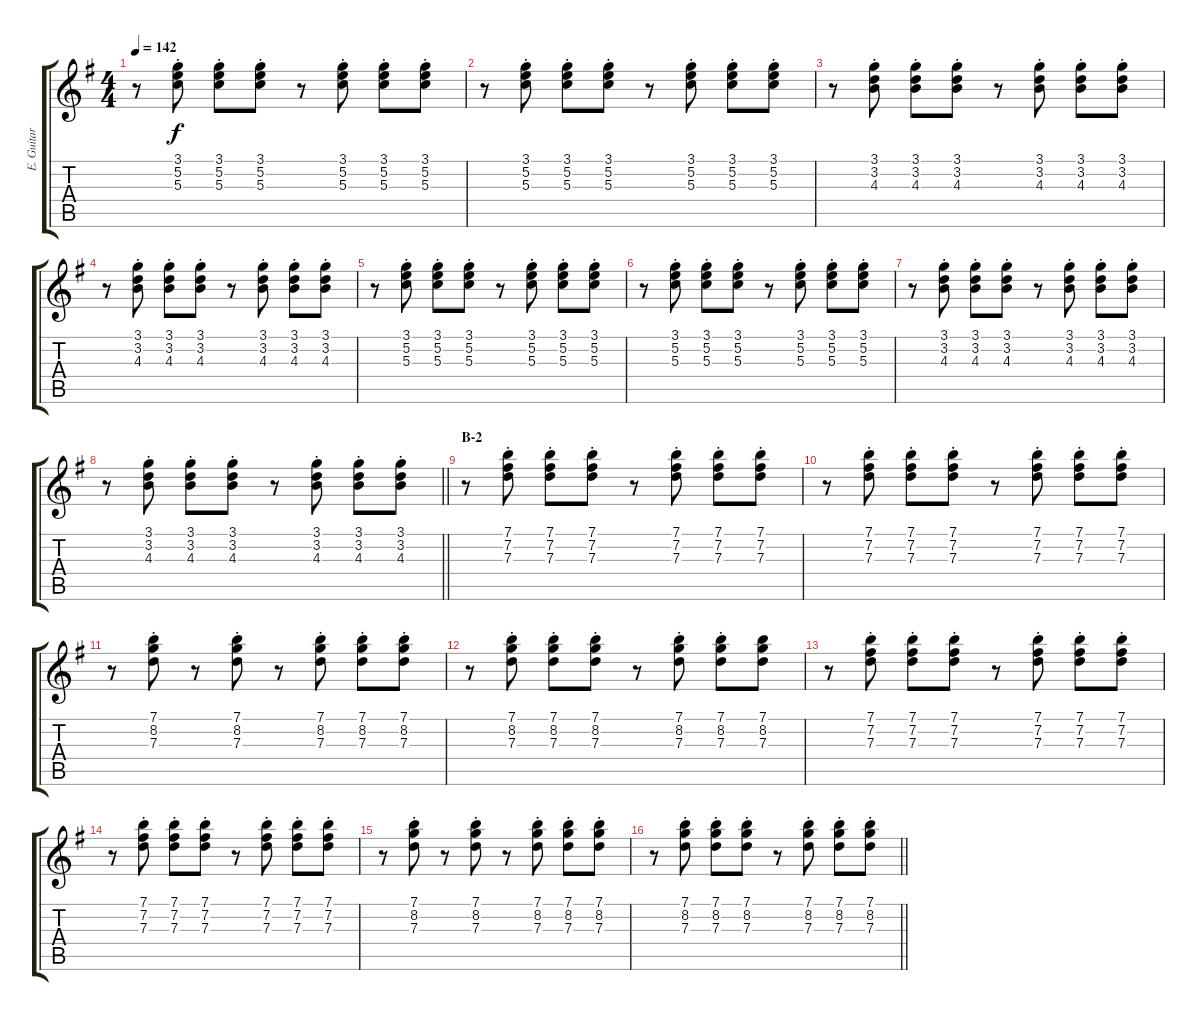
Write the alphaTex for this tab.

\track ("E. Guitar I" "E. Guitar ") {instrument electricguitarclean}
\staff {score tabs}
\tuning (E4 B3 G3 D3 A2 E2) {hide}
\ts (4 4)
\tempo 142
\clef g2
\ks g
r.8{dy f} (3.1{st} 5.2{st} 5.3{st}).8 (3.1{st} 5.2{st} 5.3{st}).8 (3.1{st} 5.2{st} 5.3{st}).8 r.8 (3.1{st} 5.2{st} 5.3{st}).8 (3.1{st} 5.2{st} 5.3{st}).8 (3.1{st} 5.2{st} 5.3{st}).8 |
r.8 (3.1{st} 5.2{st} 5.3{st}).8 (3.1{st} 5.2{st} 5.3{st}).8 (3.1{st} 5.2{st} 5.3{st}).8 r.8 (3.1{st} 5.2{st} 5.3{st}).8 (3.1{st} 5.2{st} 5.3{st}).8 (3.1{st} 5.2{st} 5.3{st}).8 |
r.8 (3.1{st} 3.2{st} 4.3{st}).8 (3.1{st} 3.2{st} 4.3{st}).8 (3.1{st} 3.2{st} 4.3{st}).8 r.8 (3.1{st} 3.2{st} 4.3{st}).8 (3.1{st} 3.2{st} 4.3{st}).8 (3.1{st} 3.2{st} 4.3{st}).8 |
r.8 (3.1{st} 3.2{st} 4.3{st}).8 (3.1{st} 3.2{st} 4.3{st}).8 (3.1{st} 3.2{st} 4.3{st}).8 r.8 (3.1{st} 3.2{st} 4.3{st}).8 (3.1{st} 3.2{st} 4.3{st}).8 (3.1{st} 3.2{st} 4.3{st}).8 |
r.8 (3.1{st} 5.2{st} 5.3{st}).8 (3.1{st} 5.2{st} 5.3{st}).8 (3.1{st} 5.2{st} 5.3{st}).8 r.8 (3.1{st} 5.2{st} 5.3{st}).8 (3.1{st} 5.2{st} 5.3{st}).8 (3.1{st} 5.2{st} 5.3{st}).8 |
r.8 (3.1{st} 5.2{st} 5.3{st}).8 (3.1{st} 5.2{st} 5.3{st}).8 (3.1{st} 5.2{st} 5.3{st}).8 r.8 (3.1{st} 5.2{st} 5.3{st}).8 (3.1{st} 5.2{st} 5.3{st}).8 (3.1{st} 5.2{st} 5.3{st}).8 |
r.8 (3.1{st} 3.2{st} 4.3{st}).8 (3.1{st} 3.2{st} 4.3{st}).8 (3.1{st} 3.2{st} 4.3{st}).8 r.8 (3.1{st} 3.2{st} 4.3{st}).8 (3.1{st} 3.2{st} 4.3{st}).8 (3.1{st} 3.2{st} 4.3{st}).8 |
\barLineRight lightlight
r.8 (3.1{st} 3.2{st} 4.3{st}).8 (3.1{st} 3.2{st} 4.3{st}).8 (3.1{st} 3.2{st} 4.3{st}).8 r.8 (3.1{st} 3.2{st} 4.3{st}).8 (3.1{st} 3.2{st} 4.3{st}).8 (3.1{st} 3.2{st} 4.3{st}).8 |
\section ("" "B-2")
r.8 (7.1{st} 7.2{st} 7.3{st}).8 (7.1{st} 7.2{st} 7.3{st}).8 (7.1{st} 7.2{st} 7.3{st}).8 r.8 (7.1{st} 7.2{st} 7.3{st}).8 (7.1{st} 7.2{st} 7.3{st}).8 (7.1{st} 7.2{st} 7.3{st}).8 |
r.8 (7.1{st} 7.2{st} 7.3{st}).8 (7.1{st} 7.2{st} 7.3{st}).8 (7.1{st} 7.2{st} 7.3{st}).8 r.8 (7.1{st} 7.2{st} 7.3{st}).8 (7.1{st} 7.2{st} 7.3{st}).8 (7.1{st} 7.2{st} 7.3{st}).8 |
r.8 (7.1{st} 8.2{st} 7.3{st}).8 r.8 (7.1{st} 8.2{st} 7.3{st}).8 r.8 (7.1{st} 8.2{st} 7.3{st}).8 (7.1{st} 8.2{st} 7.3{st}).8 (7.1{st} 8.2{st} 7.3{st}).8 |
r.8 (7.1{st} 8.2{st} 7.3{st}).8 (7.1{st} 8.2{st} 7.3{st}).8 (7.1{st} 8.2{st} 7.3{st}).8 r.8 (7.1{st} 8.2{st} 7.3{st}).8 (7.1{st} 8.2{st} 7.3{st}).8 (7.1 8.2 7.3).8 |
r.8 (7.1{st} 7.2{st} 7.3{st}).8 (7.1{st} 7.2{st} 7.3{st}).8 (7.1{st} 7.2{st} 7.3{st}).8 r.8 (7.1{st} 7.2{st} 7.3{st}).8 (7.1{st} 7.2{st} 7.3{st}).8 (7.1{st} 7.2{st} 7.3{st}).8 |
r.8 (7.1{st} 7.2{st} 7.3{st}).8 (7.1{st} 7.2{st} 7.3{st}).8 (7.1{st} 7.2{st} 7.3{st}).8 r.8 (7.1{st} 7.2{st} 7.3{st}).8 (7.1{st} 7.2{st} 7.3{st}).8 (7.1{st} 7.2{st} 7.3{st}).8 |
r.8 (7.1{st} 8.2{st} 7.3{st}).8 r.8 (7.1{st} 8.2{st} 7.3{st}).8 r.8 (7.1{st} 8.2{st} 7.3{st}).8 (7.1{st} 8.2{st} 7.3{st}).8 (7.1{st} 8.2{st} 7.3{st}).8 |
\barLineRight lightlight
r.8 (7.1{st} 8.2{st} 7.3{st}).8 (7.1{st} 8.2{st} 7.3{st}).8 (7.1{st} 8.2{st} 7.3{st}).8 r.8 (7.1{st} 8.2{st} 7.3{st}).8 (7.1{st} 8.2{st} 7.3{st}).8 (7.1{st} 8.2{st} 7.3{st}).8
